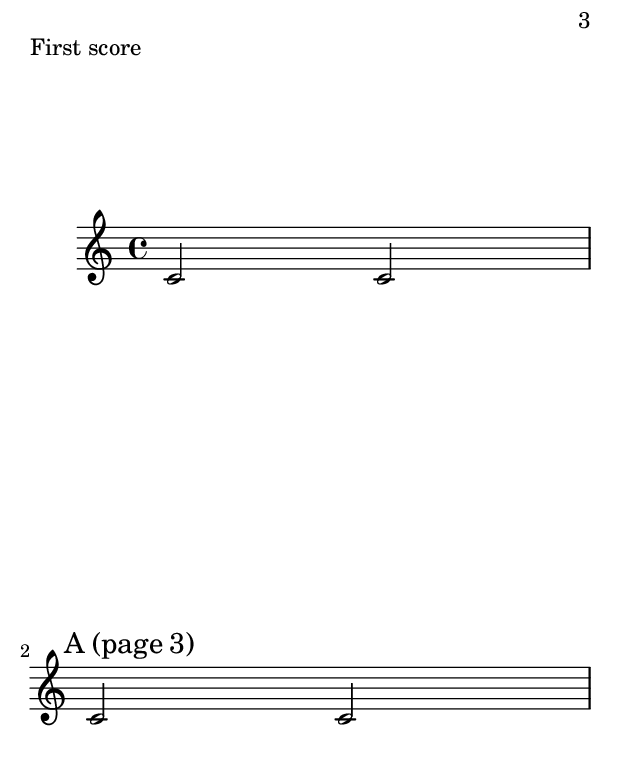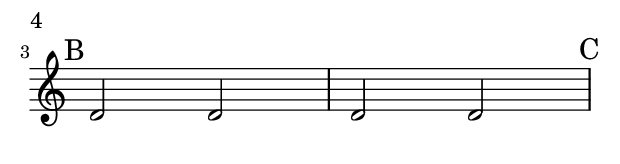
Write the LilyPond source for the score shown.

\version "2.14.0"

\header {
  texidoc = "Page labels may be placed inside music or at top-level,
and referred to in markups."
}

#(set-default-paper-size "a6")

#(define-markup-command (toc-line layout props label text) (symbol? markup?)
  (interpret-markup layout props
   (markup #:fill-line (text #:page-ref label "8" "?"))))

\book {
  \markup \huge \fill-line { \null "Title Page" \null }

  \pageBreak

  \label #'toc
  \markup \column {
    \large \fill-line { \null "Table of contents" \null }
    \toc-line #'toc "Table of contents"
    \toc-line #'firstScore "First Score"
    \toc-line #'markA "Mark A"
    \toc-line #'markB "Mark B"
    \toc-line #'markC "Mark C"
    \toc-line #'unknown "Unknown label"
  }

  \pageBreak

  \label #'firstScore
  \score {
    { c'2 c'
      \mark \markup { A (page \concat { \page-ref #'markA "0" "?" ) }} \label #'markA 
      c' c'
      \pageBreak
      \mark "B" \label #'markB
      d' d'
      d' d'
      \once \override Score . RehearsalMark #'break-visibility = #begin-of-line-invisible
      \mark "C" \label #'markC
    }
    \header { piece = "First score" }
  }
}
